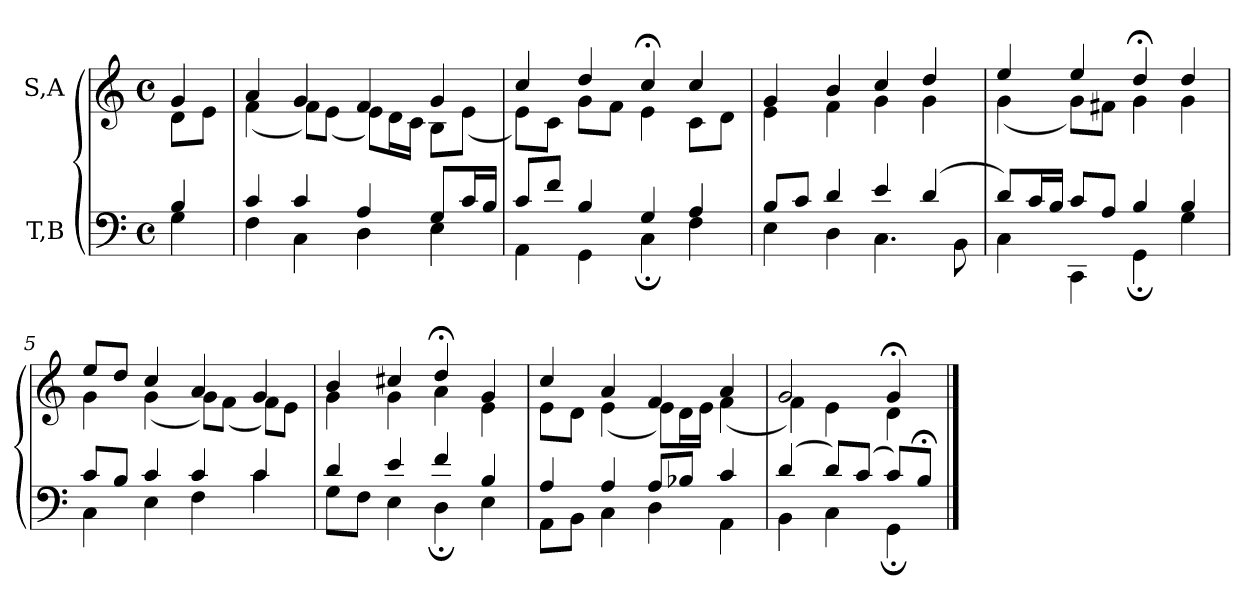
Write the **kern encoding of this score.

**kern	**kern
*part2	*part1
*staff2	*staff1
*I"T,B	*I"S,A
*clefF4	*clefG2
*k[]	*k[]
*M4/4	*M4/4
*met(c)	*met(c)
=	=
*^	*^
4B	4G	4g	8dL
.	.	.	8eJ
=1	=1	=1	=1
4c	4F	4a	(<4f
4c	4C	4g	8fL)
.	.	.	(<8eJ
4A	4D	4f	8eL)
.	.	.	16dL
.	.	.	16cJJ
8GL	4E	4g	8BL
16cL	.	.	(<8eJ
16BJJ	.	.	.
=2	=2	=2	=2
8cL	4AA	4cc	8eL)
8fJ	.	.	8cJ
4B	4GG	4dd	8gL
.	.	.	8fJ
4G	4C;	4cc;<	4e
4A	4F	4cc	8cL
.	.	.	8dJ
=3	=3	=3	=3
8BL	4E	4g	4e
8cJ	.	.	.
4d	4D	4b	4f
4e	4.C	4cc	4g
(>4d	.	4dd	4g
.	8BB	.	.
=4	=4	=4	=4
8dL)	4C	4ee	(<4g
16cL	.	.	.
16BJJ	.	.	.
8cL	4CC	4ee	8gL)
8AJ	.	.	8f#XJ
4B	4GG;	4dd;<	4g
4B	4G	4dd	4g
=5	=5	=5	=5
8cL	4C	8eeL	4g
8BJ	.	8ddJ	.
4c	4E	4cc	(<4g
4c	4F	4a	8gL)
.	.	.	(<8fJ
4c	4c	4g	8fL)
.	.	.	8eJ
=6	=6	=6	=6
4d	8GL	4b	4g
.	8FJ	.	.
4e	4E	4cc#X	4g
4f	4D;	4dd;<	4a
4B	4E	4g	4e
=7	=7	=7	=7
4A	8AAL	4cc	8eL
.	8BBJ	.	8dJ
4A	4C	4a	(<4e
8AL	4D	4f	8eL)
8B-XJ	.	.	16dL
.	.	.	16eJJ
4c	4AA	4a	(<4f
=8	=8	=8	=8
(>4d	4BB	2g	4f)
8dL)	4C	.	4e
(>8cJ	.	.	.
8cL)	4GG;	4g;<	4d
8B;<J	.	.	.
*v	*v	*	*
*	*v	*v
==	==
*-	*-
